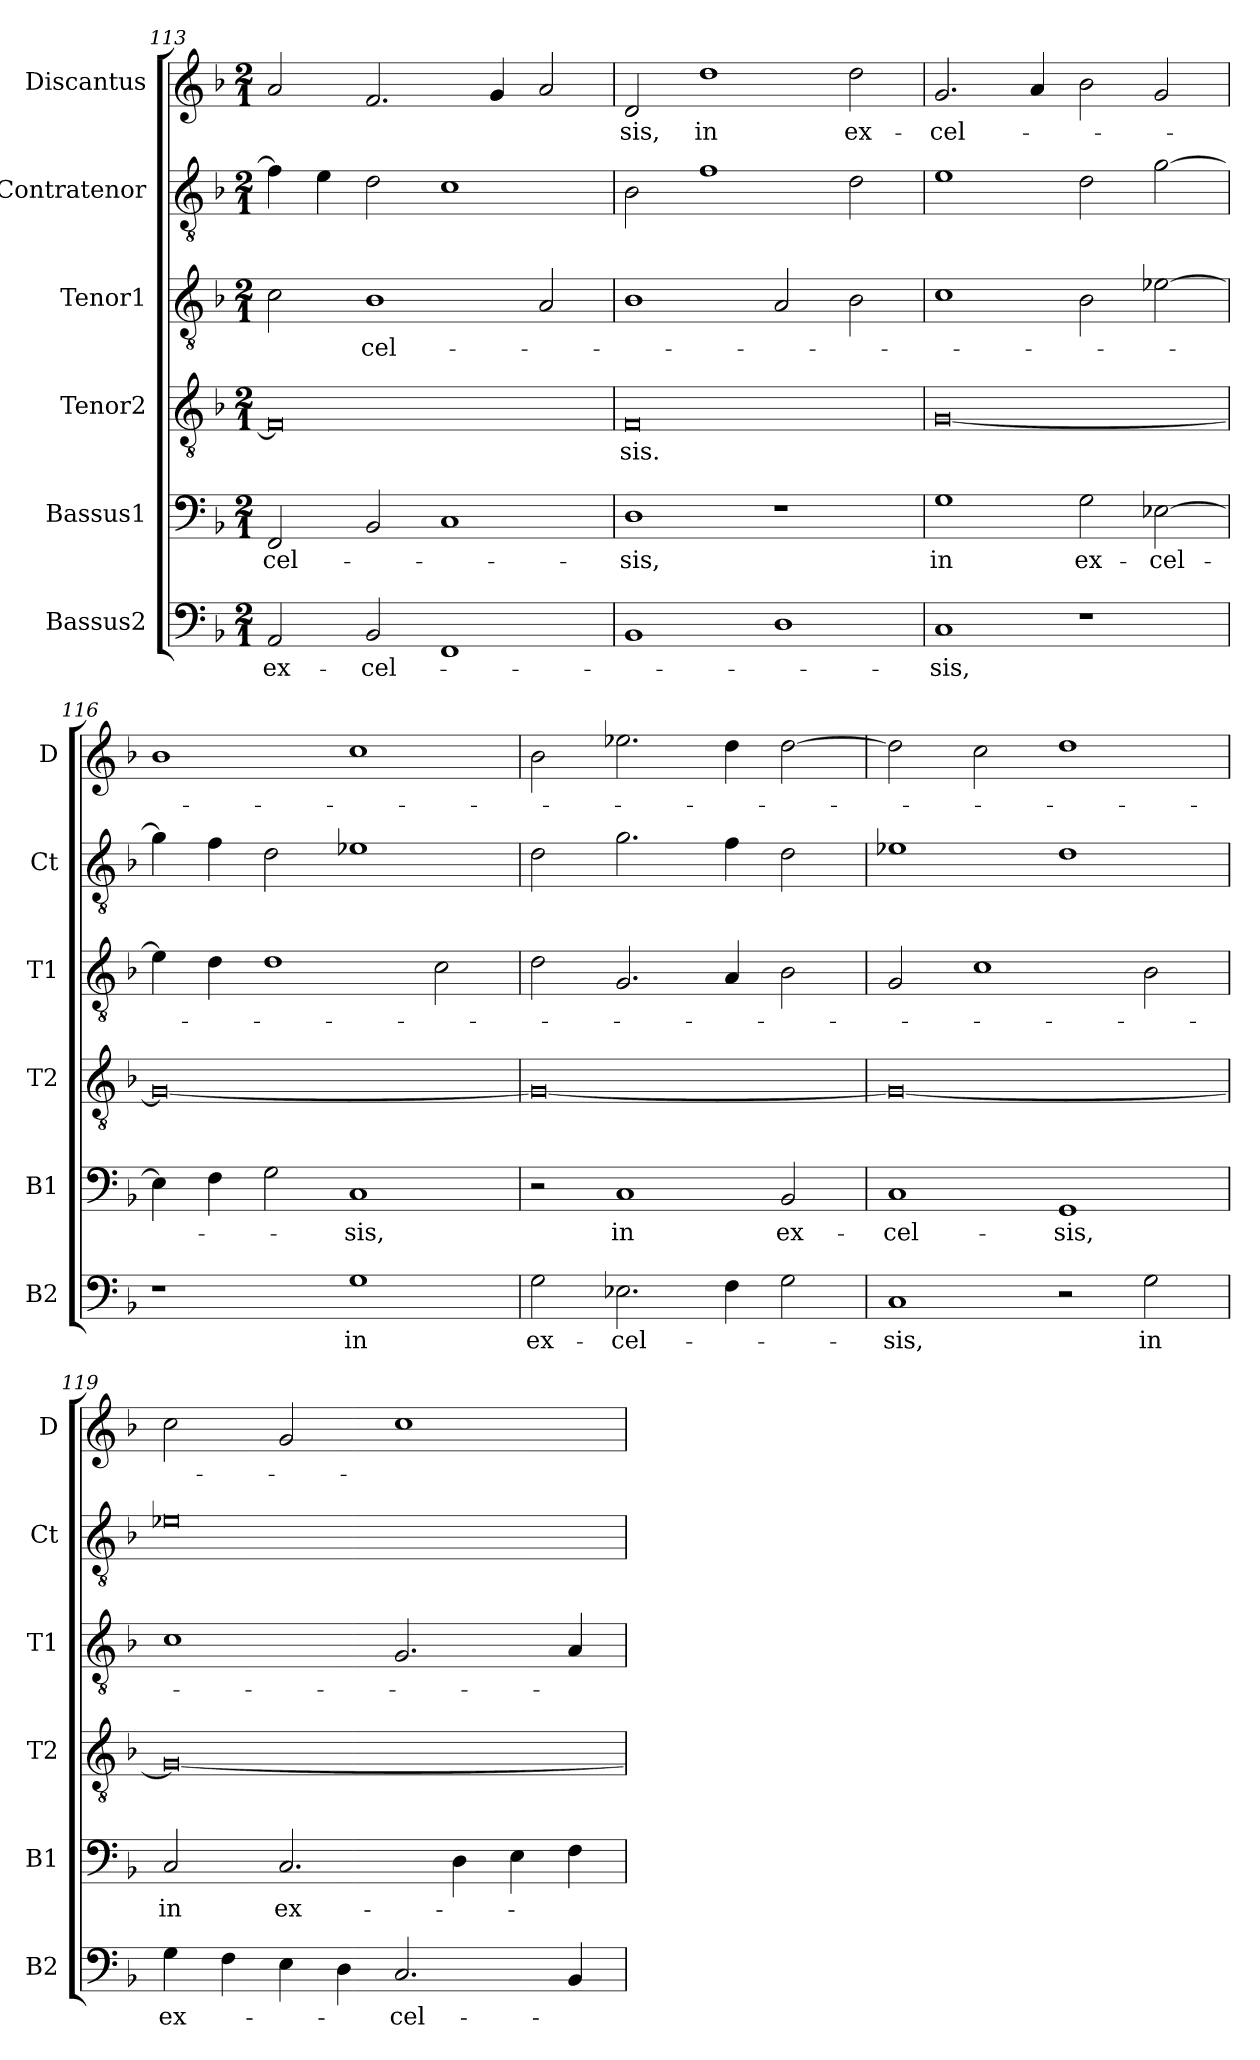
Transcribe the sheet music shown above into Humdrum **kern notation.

**kern	**text	**kern	**text	**kern	**text	**kern	**text	**kern	**kern	**text
*part6	*part6	*part5	*part5	*part4	*part4	*part3	*part3	*part2	*part1	*part1
*staff6	*staff6	*staff5	*staff5	*staff4	*staff4	*staff3	*staff3	*staff2	*staff1	*staff1
*I"Bassus2	*	*I"Bassus1	*	*I"Tenor2	*	*I"Tenor1	*	*I"Contratenor	*I"Discantus	*
*I'B2	*	*I'B1	*	*I'T2	*	*I'T1	*	*I'Ct	*I'D	*
*clefF4	*	*clefF4	*	*clefGv2	*	*clefGv2	*	*clefGv2	*clefG2	*
*k[b-]	*	*k[b-]	*	*k[b-]	*	*k[b-]	*	*k[b-]	*k[b-]	*
*M2/1	*	*M2/1	*	*M2/1	*	*M2/1	*	*M2/1	*M2/1	*
=113	=113	=113	=113	=113	=113	=113	=113	=113	=113	=113
2AA/	ex-	2FF/	-cel-	0F]	.	2c\	.	4f\]	2a/	.
.	.	.	.	.	.	.	.	4e\	.	.
2BB-/	-cel-	2BB-/	.	.	.	1B-	-cel-	2d\	2.f/	.
1FF	.	1C	.	.	.	.	.	1c	.	.
.	.	.	.	.	.	.	.	.	4g/	.
.	.	.	.	.	.	2A/	.	.	2a/	.
=114	=114	=114	=114	=114	=114	=114	=114	=114	=114	=114
1BB-	.	1D	-sis,	0F	sis.	1B-	.	2B-\	2d/	-sis,
.	.	.	.	.	.	.	.	1f	1dd	in
1D	.	1r	.	.	.	2A/	.	.	.	.
.	.	.	.	.	.	2B-\	.	2d\	2dd\	ex-
=115	=115	=115	=115	=115	=115	=115	=115	=115	=115	=115
1C	-sis,	1G	in	[0G	.	1c	.	1e	2.g/	-cel-
.	.	.	.	.	.	.	.	.	4a/	.
1r	.	2G\	ex-	.	.	2B-\	.	2d\	2b-\	.
.	.	[2E-X\	-cel-	.	.	[2e-X\	.	[2g\	2g/	.
=116	=116	=116	=116	=116	=116	=116	=116	=116	=116	=116
1r	.	4E-\]	.	0G_	.	4e-\]	.	4g\]	1b-	.
.	.	4F\	.	.	.	4d\	.	4f\	.	.
.	.	2G\	.	.	.	1d	.	2d\	.	.
1G	in	1C	-sis,	.	.	.	.	1e-X	1cc	.
.	.	.	.	.	.	2c\	.	.	.	.
=117	=117	=117	=117	=117	=117	=117	=117	=117	=117	=117
2G\	ex-	2r	.	0G_	.	2d\	.	2d\	2b-\	.
2.E-X\	-cel-	1C	in	.	.	2.G/	.	2.g\	2.ee-X\	.
4F\	.	.	.	.	.	4A/	.	4f\	4dd\	.
2G\	.	2BB-/	ex-	.	.	2B-\	.	2d\	[2dd\	.
=118	=118	=118	=118	=118	=118	=118	=118	=118	=118	=118
1C	-sis,	1C	-cel-	0G_	.	2G/	.	1e-X	2dd\]	.
.	.	.	.	.	.	1c	.	.	2cc\	.
2r	.	1GG	-sis,	.	.	.	.	1d	1dd	.
2G\	in	.	.	.	.	2B-\	.	.	.	.
=119	=119	=119	=119	=119	=119	=119	=119	=119	=119	=119
4G\	ex-	2C/	in	0G_	.	1c	.	0e-X	2cc\	.
4F\	.	.	.	.	.	.	.	.	.	.
4E\	.	2.C/	ex-	.	.	.	.	.	2g/	.
4D\	.	.	.	.	.	.	.	.	.	.
2.C/	-cel-	.	.	.	.	2.G/	.	.	1cc	.
.	.	4D\	.	.	.	.	.	.	.	.
.	.	4E\	.	.	.	.	.	.	.	.
4BB-/	.	4F\	.	.	.	4A/	.	.	.	.
=	=	=	=	=	=	=	=	=	=	=
*-	*-	*-	*-	*-	*-	*-	*-	*-	*-	*-
